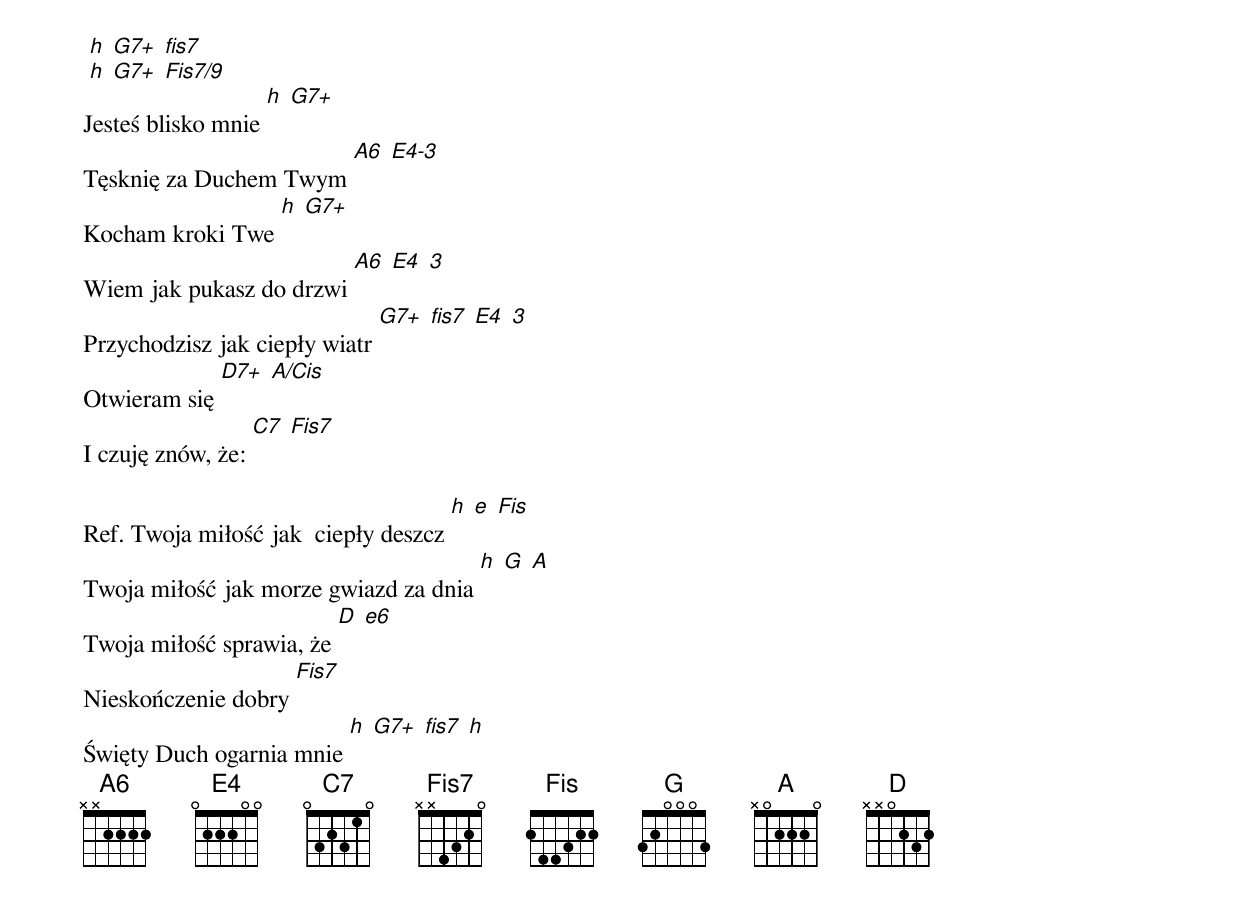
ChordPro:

 [h] [G7+] [fis7]
 [h] [G7+] [Fis7/9]
Jesteś blisko mnie [h] [G7+]
Tęsknię za Duchem Twym [A6] [E4-3]
Kocham kroki Twe [h] [G7+]
Wiem jak pukasz do drzwi [A6] [E4] [3]
Przychodzisz jak ciepły wiatr [G7+] [fis7] [E4] [3]
Otwieram się [D7+] [A/Cis]
I czuję znów, że: [C7] [Fis7]

Ref. Twoja miłość jak  ciepły deszcz [h] [e] [Fis]
Twoja miłość jak morze gwiazd za dnia [h] [G] [A]
Twoja miłość sprawia, że [D] [e6]
Nieskończenie dobry [Fis7]
Święty Duch ogarnia mnie [h] [G7+] [fis7] [h]
